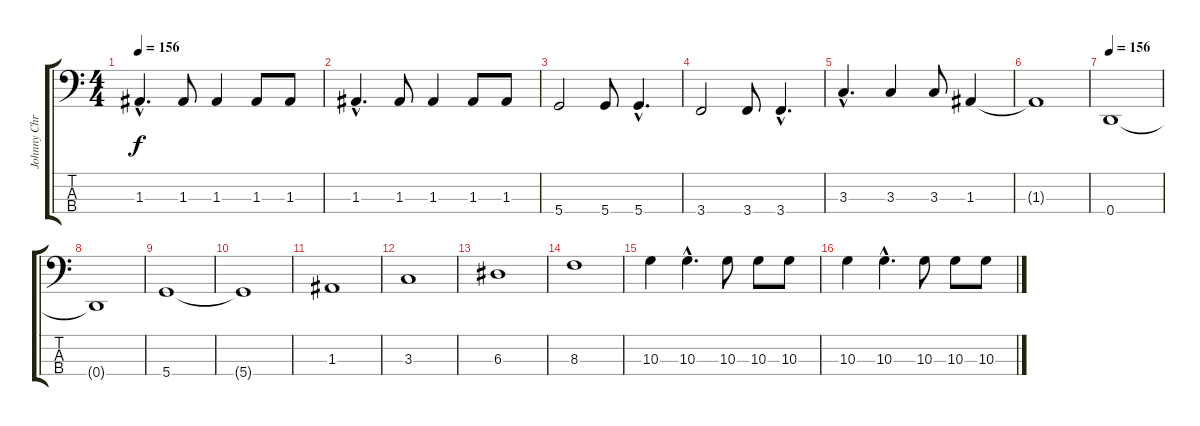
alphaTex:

\track ("Johnny Christ" "Johnny Chr") {instrument electricbasspick}
\staff {score tabs}
\tuning (G2 D2 A1 D1) {hide}
\ts (4 4)
\tempo 156
\clef f4
\ks c
1.3{hac}.4{d dy f} 1.3.8 1.3.4 1.3.8 1.3.8 |
1.3{hac}.4{d} 1.3.8 1.3.4 1.3.8 1.3.8 |
5.4.2 5.4.8 5.4{hac}.4{d} |
3.4.2 3.4.8 3.4{hac}.4{d} |
3.3{hac}.4{d} 3.3.4 3.3.8 1.3.4 |
1.3{t}.1 |
\tempo 156
0.4.1 |
0.4{t}.1 |
5.4.1 |
5.4{t}.1 |
1.3.1 |
3.3.1 |
6.3.1 |
8.3.1 |
10.3.4 10.3{hac}.4{d} 10.3.8 10.3.8 10.3.8 |
10.3.4 10.3{hac}.4{d} 10.3.8 10.3.8 10.3.8
